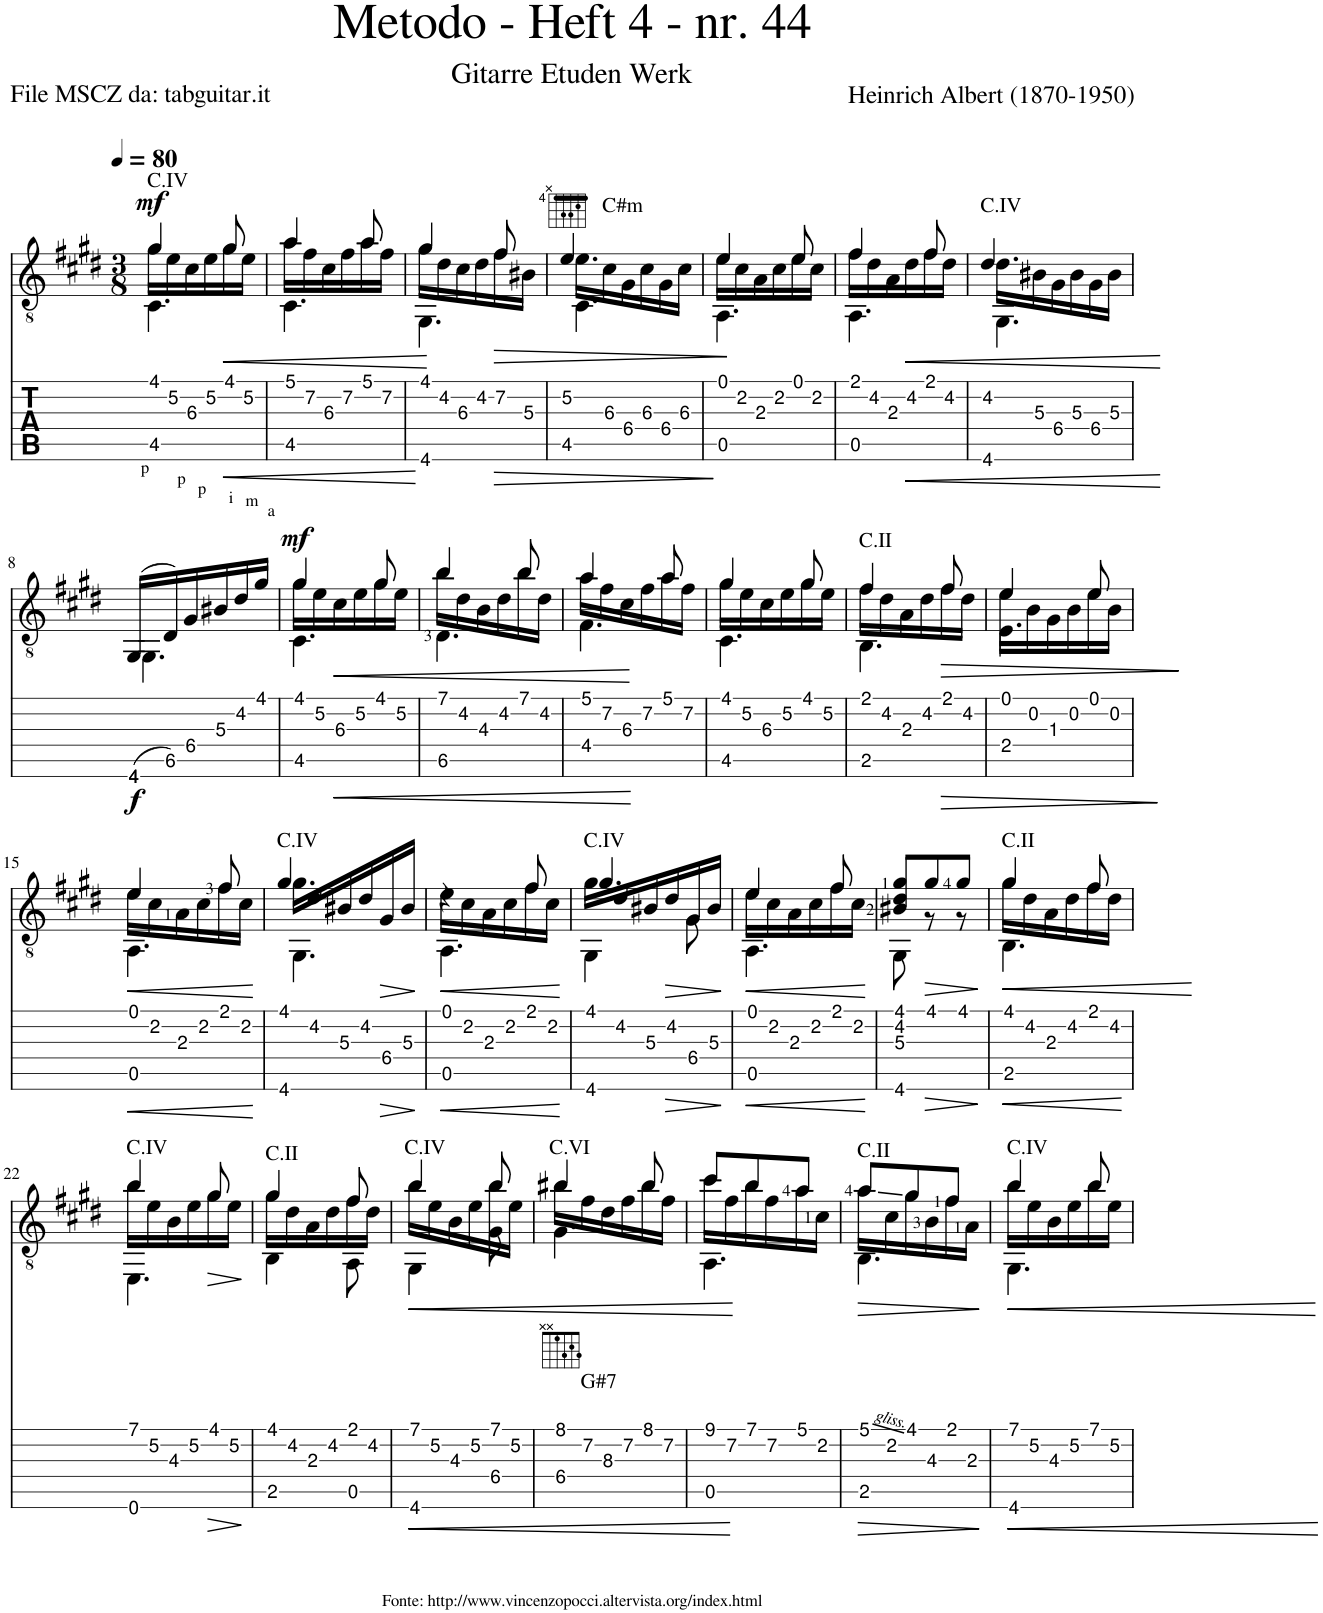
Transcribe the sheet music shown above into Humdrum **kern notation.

**kern	**kern	**dynam
*part1	*part1	*part1
*staff2	*staff1	*staff1/2
*I"Guitar	*	*
*I'Guit.	*	*
*stria6	*	*
*	*clefGv2	*
*k[f#c#g#d#]	*k[f#c#g#d#]	*
*M3/8	*M3/8	*
*MM80	*MM80	*
=1	=1	=1
*^	*^	*
*	*^	*	*^	*
!	!	!	!LO:TX:a:t=C.IV	!	!	!
!	!	!	!	!	!	!LO:DY:a
4g#	16g#LL	4.C#	4g#/	16g#\LL	4.C#\	mf
.	16e	.	.	16e\	.	.
.	16c#	.	.	16c#\	.	.
.	16e	.	.	16e\	.	.
!	!	!	!	!	!	!LO:HP:b
8g#	16g#	.	8g#/	16g#\	.	<
.	16eJJ	.	.	16e\JJ	.	.
*v	*v	*v	*	*	*	*
*	*v	*v	*v	*
.	.	[
=2	=2	=2
*^	*^	*
*	*^	*	*^	*
4a	16aLL	4.C#	4a/	16a\LL	4.C#\	.
.	16f#	.	.	16f#\	.	.
.	16c#	.	.	16c#\	.	.
.	16f#	.	.	16f#\	.	.
8a	16a	.	8a/	16a\	.	.
.	16f#JJ	.	.	16f#\JJ	.	.
=3	=3	=3	=3	=3	=3	=3
4g#	16g#LL	4.GG#	4g#/	16g#\LL	4.GG#\	.
.	16d#	.	.	16d#\	.	.
.	16c#	.	.	16c#\	.	.
.	16d#	.	.	16d#\	.	.
!	!	!	!	!	!	!LO:HP:b
8f#	16f#	.	8f#/	16f#\	.	>
.	16B#JJ	.	.	16B#X\JJ	.	.
*v	*v	*v	*	*	*	*
*	*v	*v	*v	*
.	.	]
=4	=4	=4
*^	*^	*
*	*^	*	*^	*
4.e	16eLL	4.C#	4.e/	16e\LL	4.C#\	.
!	!	!	!	!LO:TX:a:t=C#m	!	!
.	16c#	.	.	16c#\	.	.
.	16G#	.	.	16G#\	.	.
.	16c#	.	.	16c#\	.	.
.	16G#	.	.	16G#\	.	.
.	16c#JJ	.	.	16c#\JJ	.	.
=5	=5	=5	=5	=5	=5	=5
4e	16eLL	4.AA	4e/	16e\LL	4.AA\	.
.	16c#	.	.	16c#\	.	.
.	16A	.	.	16A\	.	.
.	16c#	.	.	16c#\	.	.
8e	16e	.	8e/	16e\	.	.
.	16c#JJ	.	.	16c#\JJ	.	.
=6	=6	=6	=6	=6	=6	=6
4f#	16f#LL	4.AA	4f#/	16f#\LL	4.AA\	.
.	16d#	.	.	16d#\	.	.
.	16A	.	.	16A\	.	.
!	!	!	!	!	!	!LO:HP:b=2
!	!	!	!	!	!	!LO:HP:n=1:b
.	16d#	.	.	16d#\	.	< <
8f#	16f#	.	8f#/	16f#\	.	.
.	16d#JJ	.	.	16d#\JJ	.	.
*v	*v	*v	*	*	*	*
*	*v	*v	*v	*
.	.	[
=7	=7	=7
*^	*^	*
*	*^	*	*^	*
!	!	!	!LO:TX:a:t=C.IV	!	!	!
4.d#	16d#LL	4.GG#	4.d#/	16d#\LL	4.GG#\	.
.	16B#	.	.	16B#X\	.	.
.	16G#	.	.	16G#\	.	.
.	16B#	.	.	16B#\	.	.
.	16G#	.	.	16G#\	.	.
.	16B#JJ	.	.	16B#\JJ	.	.
*	*v	*v	*	*	*	*
*	*	*	*v	*v	*
!!LO:LB:g=z
=8	=8	=8	=8	=8
!	!	!	!	!LO:DY:b=2
16GG#LL	4.GG#	(16GG#/LL	4.GG#\	f
16D#	.	16D#/)	.	.
16G#	.	16G#/	.	.
16B#	.	16B#X/	.	.
16d#	.	16d#/	.	.
16g#JJ	.	16g#/JJ	.	.
=9	=9	=9	=9	=9
*	*^	*	*^	*
!	!	!	!	!	!	!LO:DY:a
4g#	16g#LL	4.C#	4g#/	16g#\LL	4.C#\	mf
.	16e	.	.	16e\	.	.
!	!	!	!	!	!	!LO:HP:b=2
!	!	!	!	!	!	!LO:HP:n=1:b
.	16c#	.	.	16c#\	.	< <
.	16e	.	.	16e\	.	.
8g#	16g#	.	8g#/	16g#\	.	.
.	16eJJ	.	.	16e\JJ	.	.
*v	*v	*v	*	*	*	*
*	*v	*v	*v	*
.	.	[ [
=10	=10	=10
*^	*^	*
*	*^	*	*^	*
4b	16bLL	4.D#	4b/	16b\LL	4.D#\	.
.	16d#	.	.	16d#\	.	.
.	16B	.	.	16B\	.	.
.	16d#	.	.	16d#\	.	.
8b	16b	.	8b/	16b\	.	.
.	16d#JJ	.	.	16d#\JJ	.	.
=11	=11	=11	=11	=11	=11	=11
4a	16aLL	4.F#	4a/	16a\LL	4.F#\	.
.	16f#	.	.	16f#\	.	.
.	16c#	.	.	16c#\	.	.
.	16f#	.	.	16f#\	.	.
8a	16a	.	8a/	16a\	.	.
.	16f#JJ	.	.	16f#\JJ	.	.
=12	=12	=12	=12	=12	=12	=12
4g#	16g#LL	4.C#	4g#/	16g#\LL	4.C#\	.
.	16e	.	.	16e\	.	.
.	16c#	.	.	16c#\	.	.
.	16e	.	.	16e\	.	.
8g#	16g#	.	8g#/	16g#\	.	.
.	16eJJ	.	.	16e\JJ	.	.
=13	=13	=13	=13	=13	=13	=13
!	!	!	!LO:TX:a:t=C.II	!	!	!
4f#	16f#LL	4.BB	4f#/	16f#\LL	4.BB\	.
.	16d#	.	.	16d#\	.	.
.	16A	.	.	16A\	.	.
.	16d#	.	.	16d#\	.	.
!	!	!	!	!	!	!LO:HP:b=2
!	!	!	!	!	!	!LO:HP:n=1:b
8f#	16f#	.	8f#/	16f#\	.	> >
.	16d#JJ	.	.	16d#\JJ	.	.
*v	*v	*v	*	*	*	*
*	*v	*v	*v	*
.	.	] [
=14	=14	=14
*^	*^	*
*	*^	*	*^	*
4e	16eLL	4.E	4e/	16e\LL	4.E\	.
.	16B	.	.	16B\	.	.
.	16G#	.	.	16G#\	.	.
.	16B	.	.	16B\	.	.
8e	16e	.	8e/	16e\	.	.
.	16BJJ	.	.	16B\JJ	.	.
!!LO:LB:g=z	!!	!!
=15	=15	=15	=15	=15	=15	=15
!	!	!	!	!	!	!LO:HP:b=2
!	!	!	!	!	!	!LO:HP:n=1:b
4e	16eLL	4.AA	4e/	16e\LL	4.AA\	< <
.	16c#	.	.	16c#\	.	.
.	16A	.	.	16A\	.	.
.	16c#	.	.	16c#\	.	.
8f#	16f#	.	8f#/	16f#\	.	.
.	16c#JJ	.	.	16c#\JJ	.	.
*v	*v	*v	*	*	*	*
*	*v	*v	*v	*
.	.	[ ]
=16	=16	=16
*^	*^	*
*	*^	*	*^	*
!	!	!	!LO:TX:a:t=C.IV	!	!	!
4.g#	16g#LL	4.GG#	4.g#/	16g#\LL	4.GG#\	.
.	16d#	.	.	16d#/	.	.
.	16B#	.	.	16B#X/	.	.
.	16d#	.	.	16d#/	.	.
!	!	!	!	!	!	!LO:HP:b=2
!	!	!	!	!	!	!LO:HP:n=1:b
.	16G#	.	.	16G#/	.	> >
.	16B#JJ	.	.	16B#/JJ	.	.
*v	*v	*v	*	*	*	*
*	*v	*v	*v	*
.	.	] [
=17	=17	=17
!	!	!LO:HP:b=2
*^	*	*
*	*^	*	*
!	!	!	!	!LO:HP:n=1:b
*	*	*	*^	*
*	*	*	*	*^	*
4r	16eLL	4.AA	4r	16e\LL	4.AA\	< <
.	16c#	.	.	16c#\	.	.
.	16A	.	.	16A\	.	.
.	16c#	.	.	16c#\	.	.
8f#	16f#	.	8f#/	16f#\	.	.
.	16c#JJ	.	.	16c#\JJ	.	.
*v	*v	*v	*	*	*	*
*	*v	*v	*v	*
.	.	[ ]
=18	=18	=18
*^	*^	*
*	*^	*	*^	*
!	!	!	!LO:TX:a:t=C.IV	!	!	!
4.g#	16g#LL	4GG#	4.g#/	16g#\LL	4GG#\	.
.	16d#	.	.	16d#/	.	.
.	16B#	.	.	16B#X/	.	.
!	!	!	!	!	!	!LO:HP:b=2
!	!	!	!	!	!	!LO:HP:n=1:b
.	16d#	.	.	16d#/	.	> >
.	16G#	8G#	.	16G#/	8G#\	.
.	16B#JJ	.	.	16B#/JJ	.	.
*v	*v	*v	*	*	*	*
*	*v	*v	*v	*
.	.	] [
=19	=19	=19
!	!	!LO:HP:b=2
*^	*	*
*	*^	*	*
!	!	!	!	!LO:HP:n=1:b
*	*	*	*^	*
*	*	*	*	*^	*
4e	16eLL	4.AA	4e/	16e\LL	4.AA\	< <
.	16c#	.	.	16c#\	.	.
.	16A	.	.	16A\	.	.
.	16c#	.	.	16c#\	.	.
8f#	16f#	.	8f#/	16f#\	.	.
.	16c#JJ	.	.	16c#\JJ	.	.
*v	*v	*v	*	*	*	*
*	*v	*v	*v	*
.	.	[ ]
=20	=20	=20
*^	*^	*
8B#\ 8d#\ 8g#\L	8GG#	8B#X/ 8d#/ 8g#/L	8GG#\	.
!	!	!	!	!LO:HP:b=2
!	!	!	!	!LO:HP:n=1:b
8g#	8r	8g#/	8r	> >
8g#J	8r	8g#/J	8r	.
*v	*v	*	*	*
*	*v	*v	*
.	.	] [
=21	=21	=21
!	!LO:TX:a:t=C.II	!
!	!	!LO:HP:b=2
*^	*	*
*	*^	*	*
!	!	!	!	!LO:HP:n=1:b
*	*	*	*^	*
*	*	*	*	*^	*
4g#	16g#LL	4.BB	4g#/	16g#\LL	4.BB\	< <
.	16d#	.	.	16d#\	.	.
.	16A	.	.	16A\	.	.
.	16d#	.	.	16d#\	.	.
8f#	16f#	.	8f#/	16f#\	.	.
.	16d#JJ	.	.	16d#\JJ	.	.
*v	*v	*v	*	*	*	*
*	*v	*v	*v	*
.	.	[ ]
!!LO:LB:g=z
=22	=22	=22
*^	*^	*
*	*^	*	*^	*
!	!	!	!LO:TX:a:t=C.IV	!	!	!
4b	16bLL	4.EE	4b/	16b\LL	4.EE\	.
.	16e	.	.	16e\	.	.
.	16B	.	.	16B\	.	.
.	16e	.	.	16e\	.	.
!	!	!	!	!	!	!LO:HP:b=2
!	!	!	!	!	!	!LO:HP:n=1:b
8g#	16g#	.	8g#/	16g#\	.	> >
.	16eJJ	.	.	16e\JJ	.	.
*v	*v	*v	*	*	*	*
*	*v	*v	*v	*
.	.	] [
=23	=23	=23
*^	*^	*
*	*^	*	*^	*
!	!	!	!LO:TX:a:t=C.II	!	!	!
4g#	16g#LL	4BB	4g#/	16g#\LL	4BB\	.
.	16d#	.	.	16d#\	.	.
.	16A	.	.	16A\	.	.
.	16d#	.	.	16d#\	.	.
8f#	16f#	8AA	8f#/	16f#\	8AA\	.
.	16d#JJ	.	.	16d#\JJ	.	.
=24	=24	=24	=24	=24	=24	=24
!	!	!	!LO:TX:a:t=C.IV	!	!	!
!	!	!	!	!	!	!LO:HP:b=2
!	!	!	!	!	!	!LO:HP:n=1:b
4b	16bLL	4GG#	4b/	16b\LL	4GG#\	< <
.	16e	.	.	16e\	.	.
.	16B	.	.	16B\	.	.
.	16e	.	.	16e\	.	.
8b	16b	8G#	8b/	16b\	8G#\	.
.	16eJJ	.	.	16e\JJ	.	.
*v	*v	*v	*	*	*	*
*	*v	*v	*v	*
.	.	[ ]
=25	=25	=25
*^	*^	*
*	*^	*	*^	*
!	!	!	!LO:TX:a:t=C.VI	!	!	!
4b#	16b#LL	4.G#	4b#X/	16b#\LL	4.G#\	.
!	!LO:TX:a:t=G#7	!	!	!	!	!
.	16f#	.	.	16f#\	.	.
.	16d#	.	.	16d#\	.	.
.	16f#	.	.	16f#\	.	.
8b#	16b#	.	8b#/	16b#\	.	.
.	16f#JJ	.	.	16f#\JJ	.	.
=26	=26	=26	=26	=26	=26	=26
8cc#L	16cc#LL	4.AA	8cc#/L	16cc#\LL	4.AA\	.
.	16f#	.	.	16f#\	.	.
8b	16b	.	8b/	16b\	.	.
.	16f#	.	.	16f#\	.	.
8aJ	16a	.	8a/J	16a\	.	.
.	16c#JJ	.	.	16c#\JJ	.	.
=27	=27	=27	=27	=27	=27	=27
!	!	!	!LO:TX:a:t=C.II	!	!	!
!	!	!	!	!	!	!LO:HP:b=2
!	!	!	!	!	!	!LO:HP:n=1:b
8aL	16aLL	4.BB	8a/L	16a\LL	4.BB\	> >
.	16c#	.	.	16c#\	.	.
8g#	16g#	.	8g#/	16g#\	.	.
.	16B	.	.	16B\	.	.
8f#J	16f#	.	8f#/J	16f#\	.	.
.	16AJJ	.	.	16A\JJ	.	.
*v	*v	*v	*	*	*	*
*	*v	*v	*v	*
.	.	] [
=28	=28	=28
*^	*	*
*	*^	*	*
!	!	!	!LO:TX:a:t=C.IV	!
!	!	!	!	!LO:HP:b
*	*	*	*^	*
*	*	*	*	*^	*
4b	16bLL	4.GG#	4b/	16b\LL	4.GG#\	<
.	16e	.	.	16e\	.	.
.	16B	.	.	16B\	.	.
.	16e	.	.	16e\	.	.
8b	16b	.	8b/	16b\	.	.
.	16eJJ	.	.	16e\JJ	.	.
*v	*v	*v	*	*	*	*
*	*v	*v	*v	*
.	.	[ ]
=	=	=
*-	*-	*-
